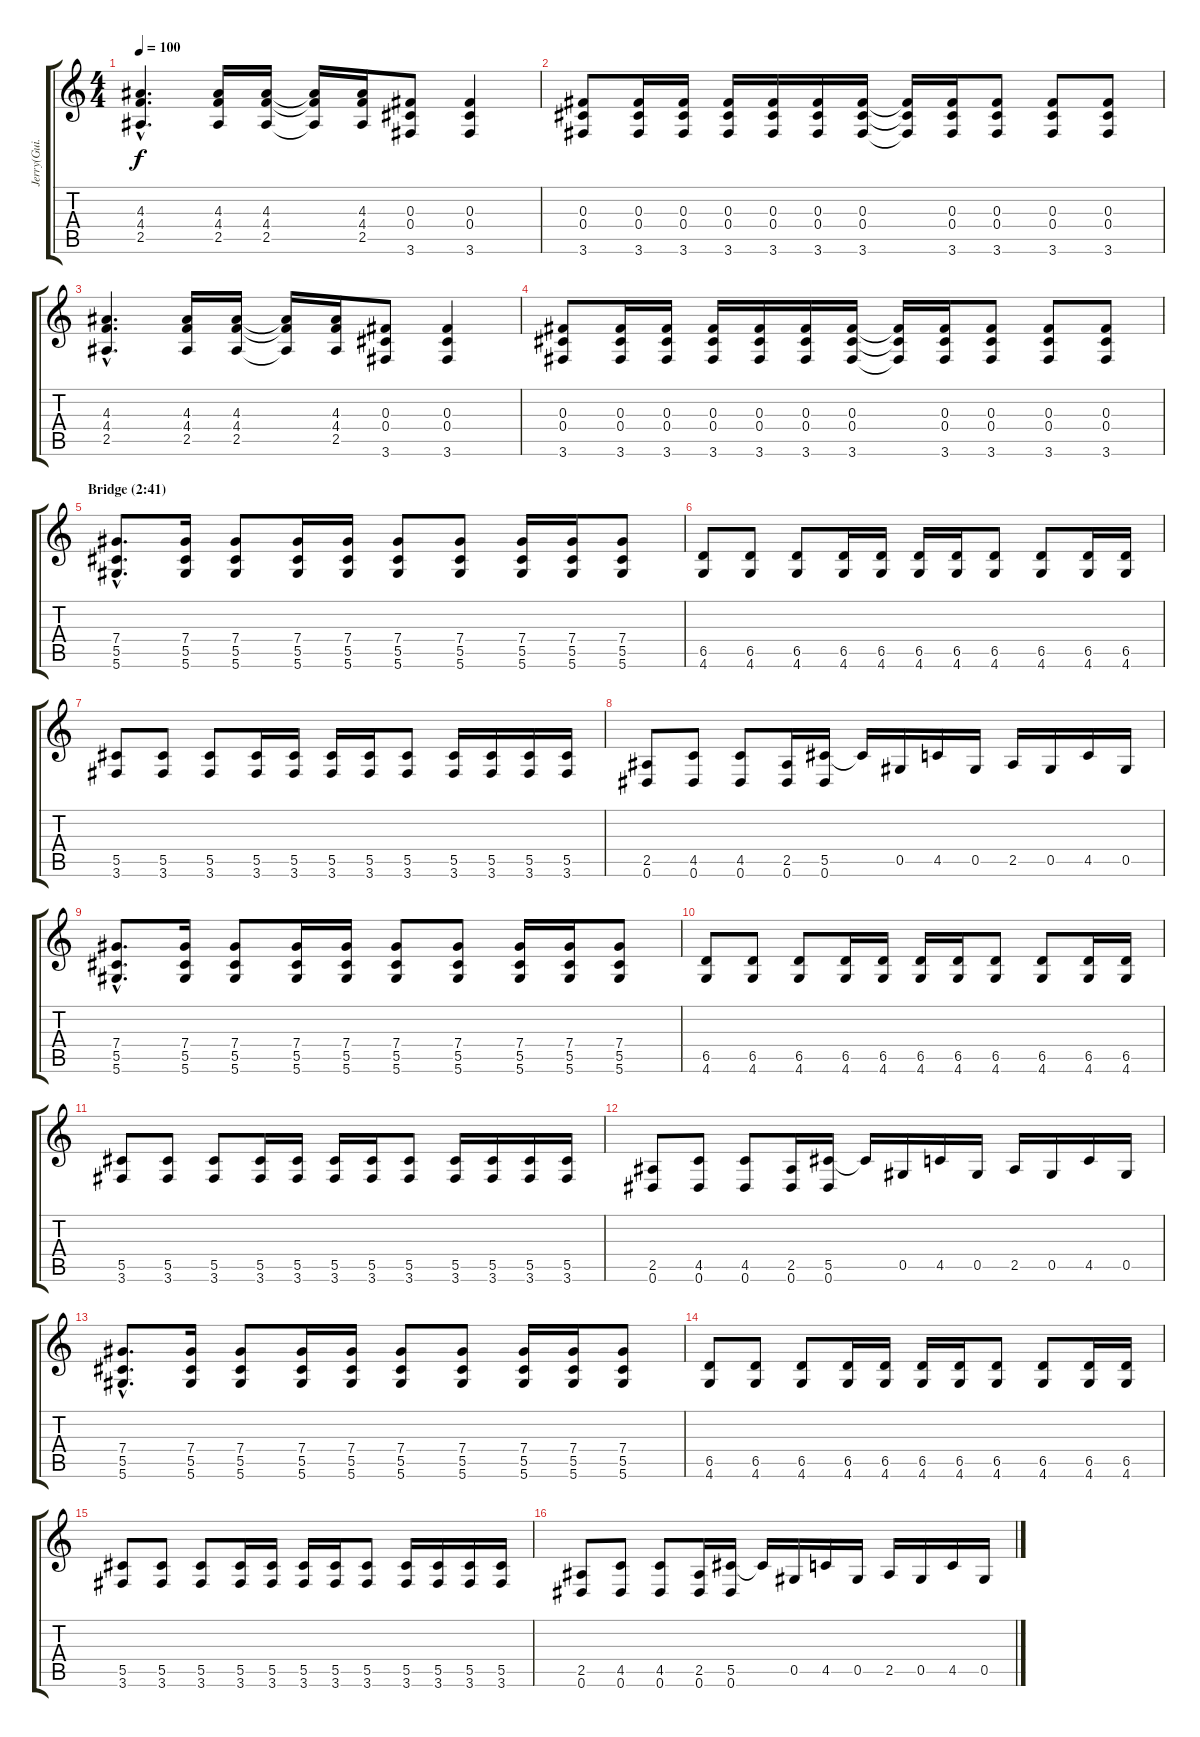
\track ("Jerry(Gui.2)" "Jerry(Gui.") {instrument distortionguitar}
\staff {score tabs}
\tuning (Eb4 Bb3 Gb3 Db3 Ab2 Eb2) {hide}
\ts (4 4)
\tempo 100
\clef g2
\ks c
(4.3{hac} 4.4{hac} 2.5{hac}).4{d dy f} (4.3 4.4 2.5).16 (4.3 4.4 2.5).16 (4.3{t} 4.4{t} 2.5{t}).16 (4.3 4.4 2.5).16 (0.3 0.4 3.6).8 (0.3 0.4 3.6).4 |
(0.3 0.4 3.6).8 (0.3 0.4 3.6).16 (0.3 0.4 3.6).16 (0.3 0.4 3.6).16 (0.3 0.4 3.6).16 (0.3 0.4 3.6).16 (0.3 0.4 3.6).16 (0.3{t} 0.4{t} 3.6{t}).16 (0.3 0.4 3.6).16 (0.3 0.4 3.6).8 (0.3 0.4 3.6).8 (0.3 0.4 3.6).8 |
(4.3{hac} 4.4{hac} 2.5{hac}).4{d} (4.3 4.4 2.5).16 (4.3 4.4 2.5).16 (4.3{t} 4.4{t} 2.5{t}).16 (4.3 4.4 2.5).16 (0.3 0.4 3.6).8 (0.3 0.4 3.6).4 |
(0.3 0.4 3.6).8 (0.3 0.4 3.6).16 (0.3 0.4 3.6).16 (0.3 0.4 3.6).16 (0.3 0.4 3.6).16 (0.3 0.4 3.6).16 (0.3 0.4 3.6).16 (0.3{t} 0.4{t} 3.6{t}).16 (0.3 0.4 3.6).16 (0.3 0.4 3.6).8 (0.3 0.4 3.6).8 (0.3 0.4 3.6).8 |
\section ("" "Bridge (2:41)")
(7.4{hac} 5.5{hac} 5.6{hac}).8{d} (7.4 5.5 5.6).16 (7.4 5.5 5.6).8 (7.4 5.5 5.6).16 (7.4 5.5 5.6).16 (7.4 5.5 5.6).8 (7.4 5.5 5.6).8 (7.4 5.5 5.6).16 (7.4 5.5 5.6).16 (7.4 5.5 5.6).8 |
(6.5 4.6).8 (6.5 4.6).8 (6.5 4.6).8 (6.5 4.6).16 (6.5 4.6).16 (6.5 4.6).16 (6.5 4.6).16 (6.5 4.6).8 (6.5 4.6).8 (6.5 4.6).16 (6.5 4.6).16 |
(5.5 3.6).8 (5.5 3.6).8 (5.5 3.6).8 (5.5 3.6).16 (5.5 3.6).16 (5.5 3.6).16 (5.5 3.6).16 (5.5 3.6).8 (5.5 3.6).16 (5.5 3.6).16 (5.5 3.6).16 (5.5 3.6).16 |
(2.5 0.6).8 (4.5 0.6).8 (4.5 0.6).8 (2.5 0.6).16 (5.5 0.6).16 5.5{t}.16 0.5.16 4.5.16 0.5.16 2.5.16 0.5.16 4.5.16 0.5.16 |
(7.4{hac} 5.5{hac} 5.6{hac}).8{d} (7.4 5.5 5.6).16 (7.4 5.5 5.6).8 (7.4 5.5 5.6).16 (7.4 5.5 5.6).16 (7.4 5.5 5.6).8 (7.4 5.5 5.6).8 (7.4 5.5 5.6).16 (7.4 5.5 5.6).16 (7.4 5.5 5.6).8 |
(6.5 4.6).8 (6.5 4.6).8 (6.5 4.6).8 (6.5 4.6).16 (6.5 4.6).16 (6.5 4.6).16 (6.5 4.6).16 (6.5 4.6).8 (6.5 4.6).8 (6.5 4.6).16 (6.5 4.6).16 |
(5.5 3.6).8 (5.5 3.6).8 (5.5 3.6).8 (5.5 3.6).16 (5.5 3.6).16 (5.5 3.6).16 (5.5 3.6).16 (5.5 3.6).8 (5.5 3.6).16 (5.5 3.6).16 (5.5 3.6).16 (5.5 3.6).16 |
(2.5 0.6).8 (4.5 0.6).8 (4.5 0.6).8 (2.5 0.6).16 (5.5 0.6).16 5.5{t}.16 0.5.16 4.5.16 0.5.16 2.5.16 0.5.16 4.5.16 0.5.16 |
(7.4{hac} 5.5{hac} 5.6{hac}).8{d} (7.4 5.5 5.6).16 (7.4 5.5 5.6).8 (7.4 5.5 5.6).16 (7.4 5.5 5.6).16 (7.4 5.5 5.6).8 (7.4 5.5 5.6).8 (7.4 5.5 5.6).16 (7.4 5.5 5.6).16 (7.4 5.5 5.6).8 |
(6.5 4.6).8 (6.5 4.6).8 (6.5 4.6).8 (6.5 4.6).16 (6.5 4.6).16 (6.5 4.6).16 (6.5 4.6).16 (6.5 4.6).8 (6.5 4.6).8 (6.5 4.6).16 (6.5 4.6).16 |
(5.5 3.6).8 (5.5 3.6).8 (5.5 3.6).8 (5.5 3.6).16 (5.5 3.6).16 (5.5 3.6).16 (5.5 3.6).16 (5.5 3.6).8 (5.5 3.6).16 (5.5 3.6).16 (5.5 3.6).16 (5.5 3.6).16 |
(2.5 0.6).8 (4.5 0.6).8 (4.5 0.6).8 (2.5 0.6).16 (5.5 0.6).16 5.5{t}.16 0.5.16 4.5.16 0.5.16 2.5.16 0.5.16 4.5.16 0.5.16
